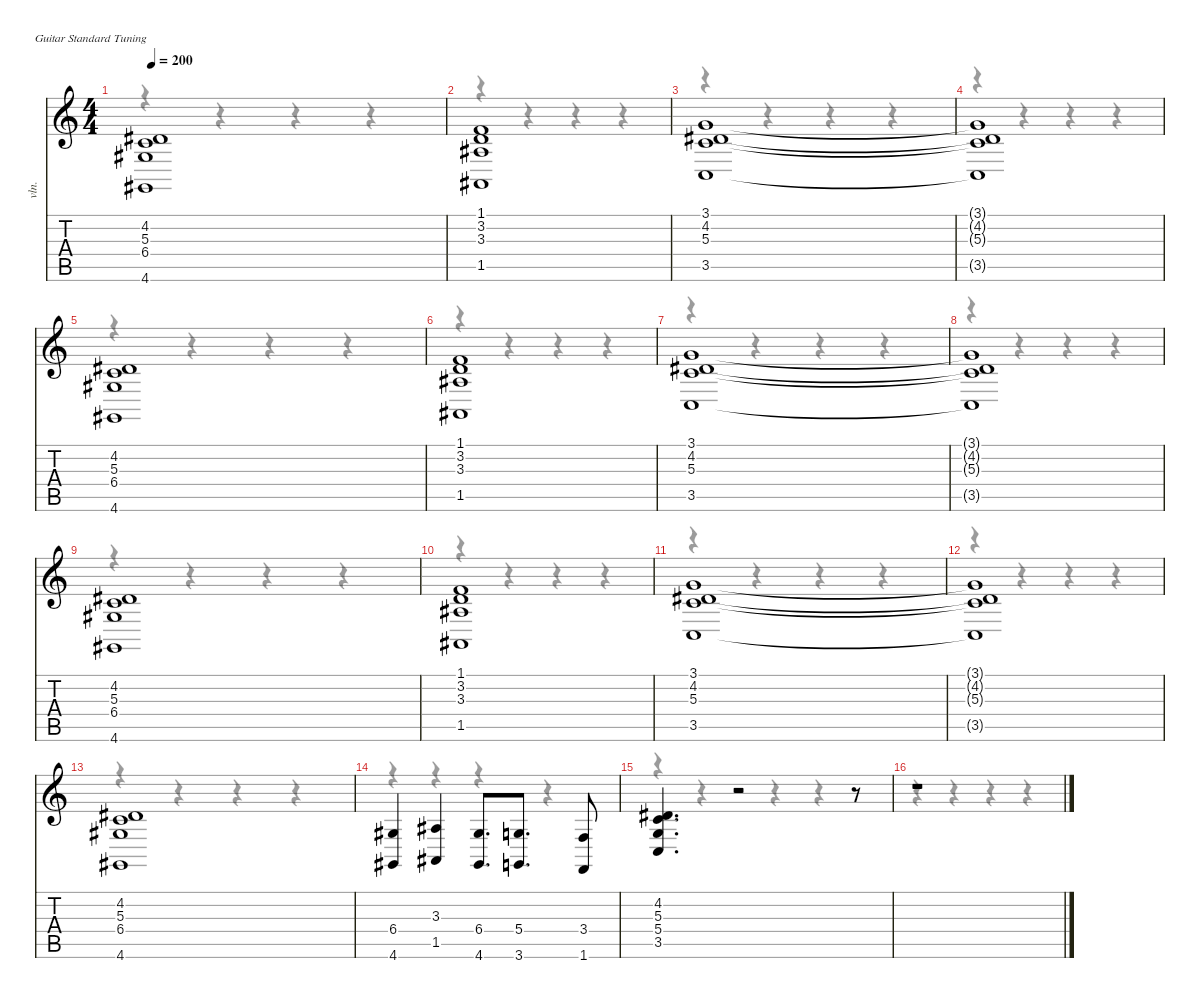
\defaultSystemsLayout 4
\hideDynamics
\bracketExtendMode nobrackets
\otherSystemsTrackNameOrientation horizontal
\track ("Vadim Pruzhanov (Ensemble)" "vln.") {instrument stringensemble1}
\staff {score tabs}
\tuning (E4 B3 G3 D3 A2 E2)
\voice
\ts (4 4)
\tempo 200
\clef g2
\ks c
(4.2{acc #} 5.3 6.4{acc #} 4.6{acc #}).1{dy f beam Up} |
(1.1 3.2 3.3{acc #} 1.5{acc #}).1{beam Up} |
(3.1 4.2{acc #} 5.3 3.5).1{beam Up} |
(3.1{t} 4.2{t acc #} 5.3{t} 3.5{t}).1{beam Up} |
(4.2{acc #} 5.3 6.4{acc #} 4.6{acc #}).1{beam Up} |
(1.1 3.2 3.3{acc #} 1.5{acc #}).1{beam Up} |
(3.1 4.2{acc #} 5.3 3.5).1{beam Up} |
(3.1{t} 4.2{t acc #} 5.3{t} 3.5{t}).1{beam Up} |
(4.2{acc #} 5.3 6.4{acc #} 4.6{acc #}).1{beam Up} |
(1.1 3.2 3.3{acc #} 1.5{acc #}).1{beam Up} |
(3.1 4.2{acc #} 5.3 3.5).1{beam Up} |
(3.1{t} 4.2{t acc #} 5.3{t} 3.5{t}).1{beam Up} |
(4.2{acc #} 5.3 6.4{acc #} 4.6{acc #}).1{beam Up} |
(6.4{acc #} 4.6{acc #}).4{beam Up} (3.3{acc #} 1.5{acc #}).4{beam Up} (6.4{acc #} 4.6{acc #}).8{d beam Up} (5.4 3.6).8{d beam Up} (3.4 1.6).8{beam Up} |
(4.2{acc #} 5.3 5.4 3.5).4{d beam Up} r.2{beam Up} r.8{beam Up} |
r.1{beam Up}
\voice
\clef g2
\ottava regular
\simile none
\ks c
r.4{dy mf beam Down} r.4{beam Down} r.4{beam Down} r.4{beam Down} |
r.4{beam Down} r.4{beam Down} r.4{beam Down} r.4{beam Down} |
r.4{beam Down} r.4{beam Down} r.4{beam Down} r.4{beam Down} |
r.4{beam Down} r.4{beam Down} r.4{beam Down} r.4{beam Down} |
r.4{beam Down} r.4{beam Down} r.4{beam Down} r.4{beam Down} |
r.4{beam Down} r.4{beam Down} r.4{beam Down} r.4{beam Down} |
r.4{beam Down} r.4{beam Down} r.4{beam Down} r.4{beam Down} |
r.4{beam Down} r.4{beam Down} r.4{beam Down} r.4{beam Down} |
r.4{beam Down} r.4{beam Down} r.4{beam Down} r.4{beam Down} |
r.4{beam Down} r.4{beam Down} r.4{beam Down} r.4{beam Down} |
r.4{beam Down} r.4{beam Down} r.4{beam Down} r.4{beam Down} |
r.4{beam Down} r.4{beam Down} r.4{beam Down} r.4{beam Down} |
r.4{beam Down} r.4{beam Down} r.4{beam Down} r.4{beam Down} |
r.4{beam Down} r.4{beam Down} r.4{beam Down} r.4{beam Down} |
r.4{beam Down} r.4{beam Down} r.4{beam Down} r.4{beam Down} |
r.4{beam Down} r.4{beam Down} r.4{beam Down} r.4{beam Down}
